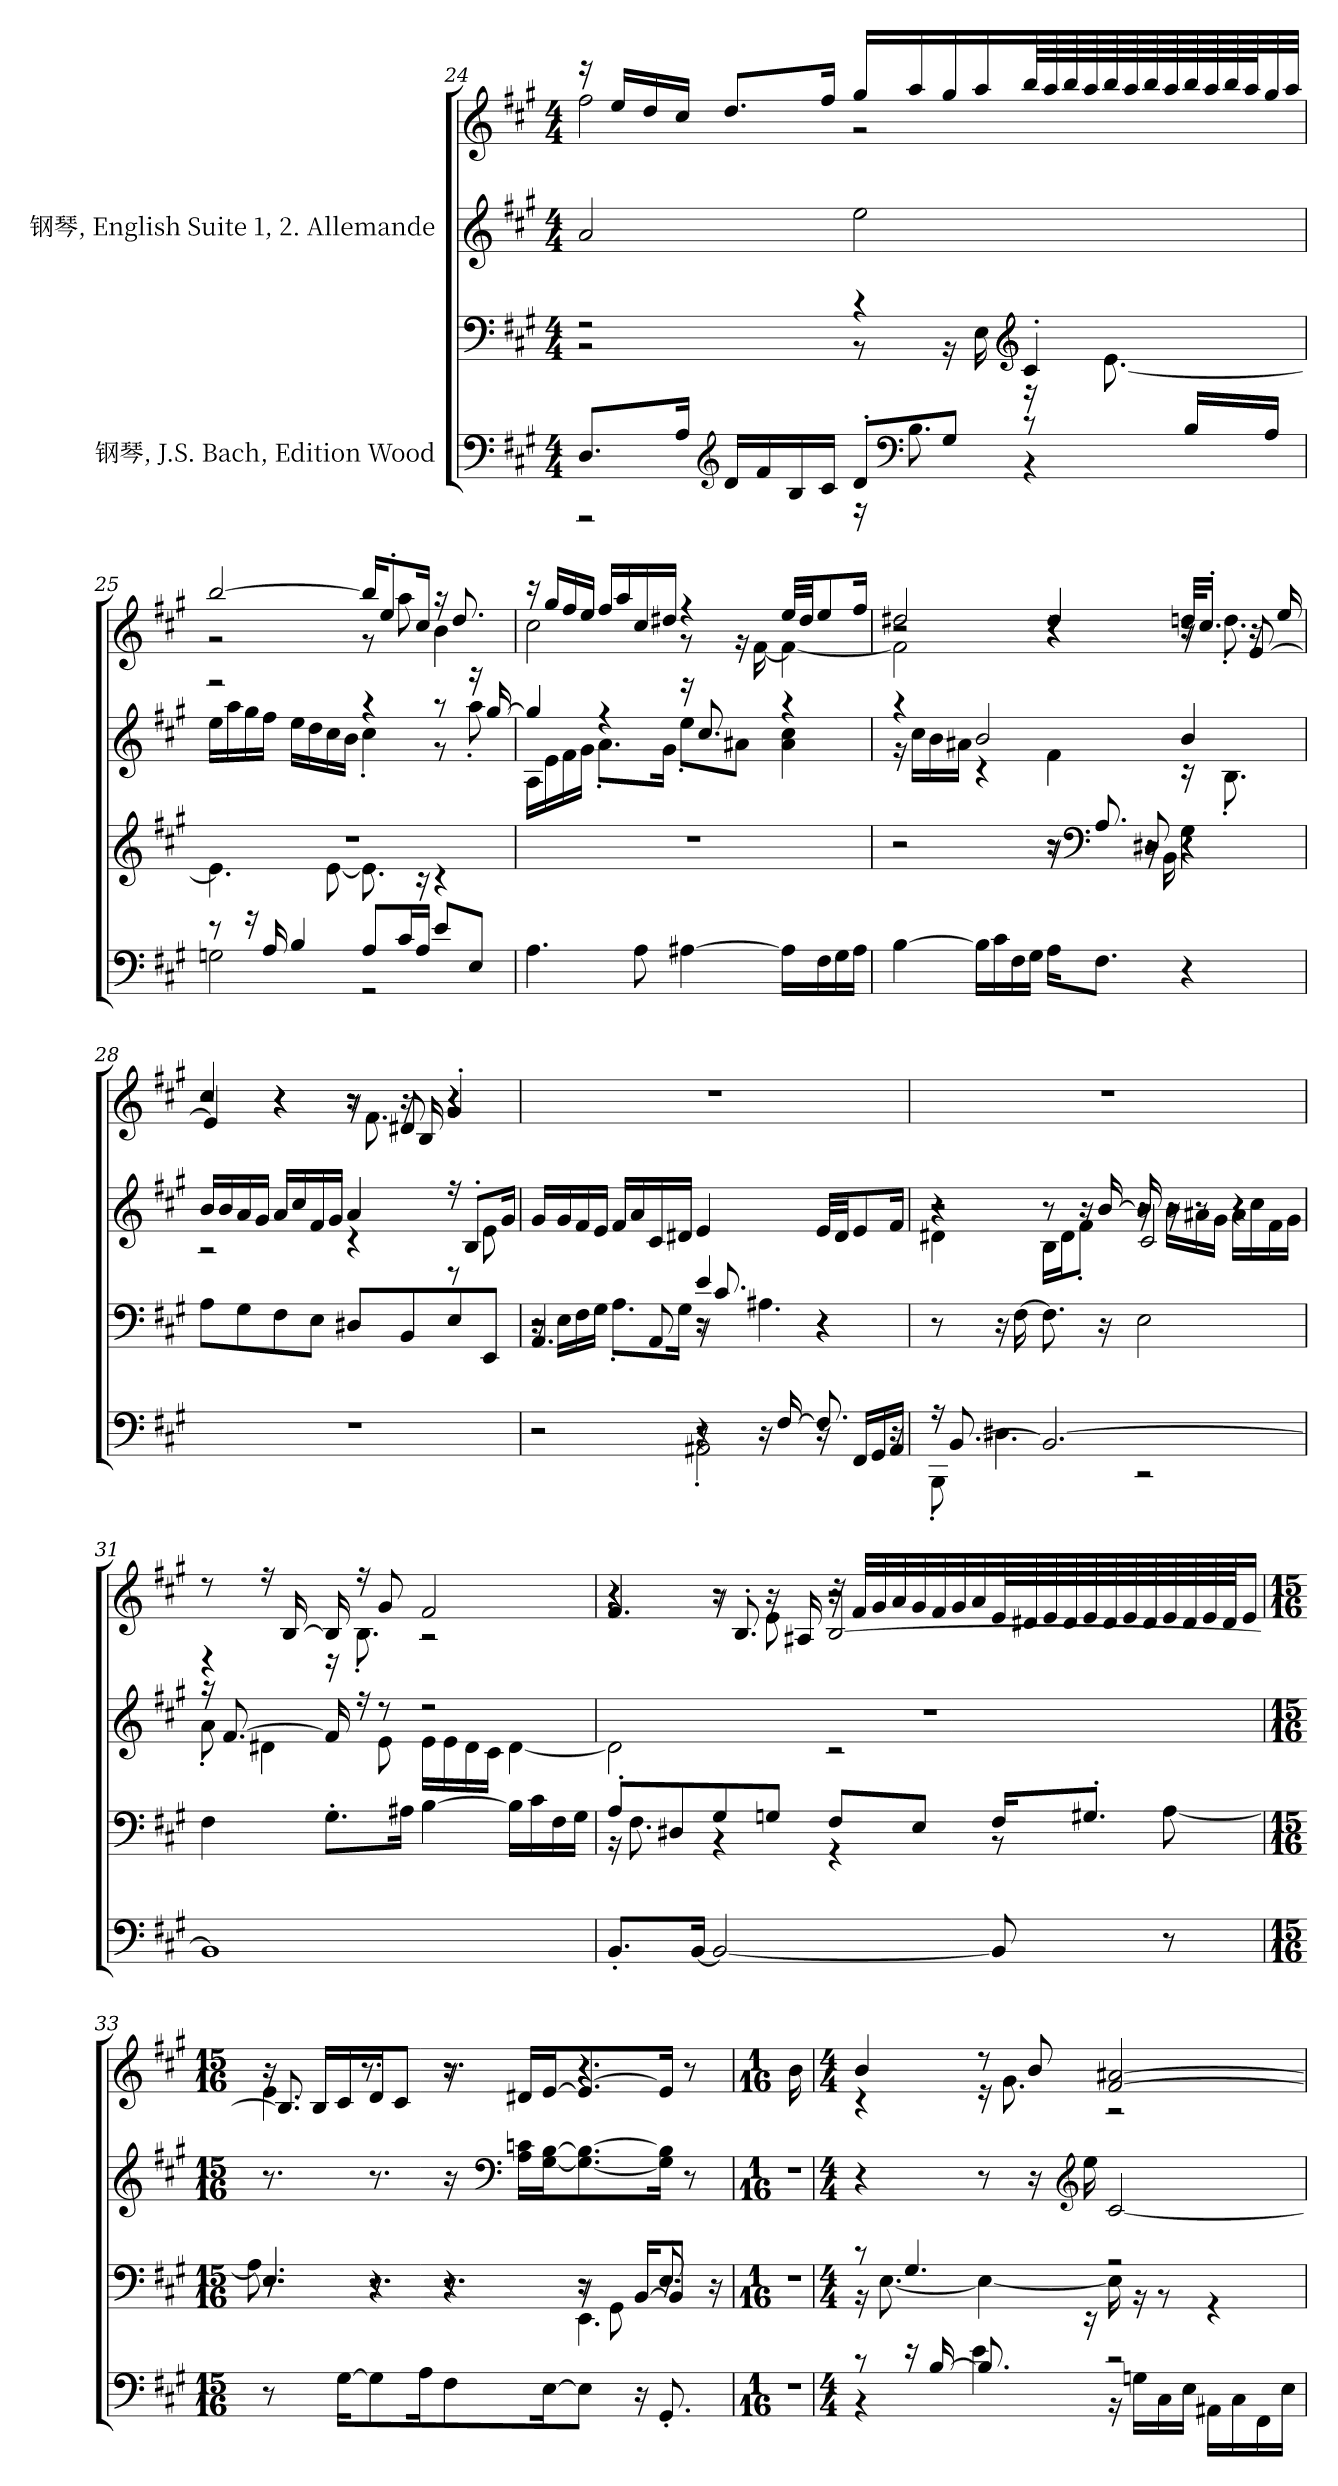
**kern	**kern	**kern	**kern
*part2	*part2	*part1	*part1
*staff4	*staff3	*staff2	*staff1
*I"钢琴, J.S. Bach, Edition Wood	*	*I"钢琴, English Suite 1, 2. Allemande	*
!!LO:PB:g=z
*clefF4	*clefF4	*clefG2	*clefG2
*k[f#c#g#]	*k[f#c#g#]	*k[f#c#g#]	*k[f#c#g#]
*M4/4	*M4/4	*M4/4	*M4/4
=24	=24	=24	=24
*^	*^	*	*^
8.D/L	2r	2r	2r	2a/	16r	2ff#\
.	.	.	.	.	16ee/LL	.
.	.	.	.	.	16dd/	.
16A/Jk	.	.	.	.	16cc#/JJ	.
*clefG2	*	*	*	*	*	*
16d/LL	.	.	.	.	8.dd/L	.
16f#/	.	.	.	.	.	.
16B/	.	.	.	.	.	.
16c#/JJ	.	.	.	.	16ff#/Jk	.
8d'/L	16r	4r	8r	2ee\	16gg#/LL	2r
*clefF4	*	*	*	*	*	*
.	8.B\	.	.	.	16aa/	.
8G#/J	.	.	16r	.	16gg#/	.
.	.	.	16E\	.	16aa/	.
*	*	*clefG2	*	*	*	*
8r	4r	4c#'/	16r	.	64bb/LL	.
.	.	.	.	.	64aa/	.
.	.	.	.	.	64bb/	.
.	.	.	.	.	64aa/	.
.	.	.	[8.e\	.	64bb/	.
.	.	.	.	.	64aa/	.
.	.	.	.	.	64bb/	.
.	.	.	.	.	64aa/	.
16B/LL	.	.	.	.	64bb/	.
.	.	.	.	.	64aa/	.
.	.	.	.	.	64bb/	.
.	.	.	.	.	64aa/J	.
16A/JJ	.	.	.	.	32gg#/	.
.	.	.	.	.	32aa/JJJ	.
!!LO:LB:g=z	!!
=25	=25	=25	=25	=25	=25	=25
*	*	*	*	*^	*	*
8r	2Gn\	1r	4.e\]	2r	16ee\LL	[2bb/	2r
.	.	.	.	.	16aa\	.	.
16r	.	.	.	.	16gg#\	.	.
16A/	.	.	.	.	16ff#\JJ	.	.
4B/	.	.	.	.	16ee\LL	.	.
.	.	.	.	.	16dd\	.	.
.	.	.	[8e\	.	16cc#\	.	.
.	.	.	.	.	16b\JJ	.	.
8A/L	2r	.	8.e\]	4r	4cc#'\	16bb/KL]	8r
.	.	.	.	.	.	8ee'/	.
16c#/L	.	.	.	.	.	.	8aa\
16A/JJ	.	.	16r	.	.	16cc#/Jk	.
8e/L	.	.	4r	8r	8r	16r	4b\
.	.	.	.	.	.	8.dd/	.
8E/J	.	.	.	16r	8aa'\	.	.
.	.	.	.	[16gg#/	.	.	.
*v	*v	*	*	*	*	*	*
*	*v	*v	*	*	*	*
=26	=26	=26	=26	=26	=26
4.A\	1r	4gg#/]	16A\LL	16r	2cc#\
.	.	.	16e\	16gg#/LL	.
.	.	.	16f#\	16ff#/	.
.	.	.	16g#\JJ	16ee/JJ	.
.	.	4r	8.a'\L	16ff#/LL	.
.	.	.	.	16aa/	.
8A\	.	.	.	16cc#/	.
.	.	.	16g#\Jk	16dd#X/JJ	.
[4A#X\	.	16r	8ee'\L	4r	8r
.	.	8.cc#/	.	.	.
.	.	.	8a#X\J	.	16r
.	.	.	.	.	[16f#\
16A#\LL]	.	4r	4a#\ 4cc#\	32ee/LLL	4f#\_
.	.	.	.	32dd#/JJ	.
16F#\	.	.	.	8ee/	.
16G#\	.	.	.	.	.
16A#\JJ	.	.	.	16ff#/Jk	.
!!LO:LB:g=z
=27	=27	=27	=27	=27	=27
*	*^	*	*	*	*^
*	*	*^	*	*	*	*	*
[4B\	2r	2r	2r	4r	16r	2dd#X/	2f#\]	2r
.	.	.	.	.	16cc#\LL	.	.	.
.	.	.	.	.	16b\	.	.	.
.	.	.	.	.	16a#X\JJ	.	.	.
16B\LL]	.	.	.	2b/	4r	.	.	.
16c#\	.	.	.	.	.	.	.	.
16F#\	.	.	.	.	.	.	.	.
16G#\JJ	.	.	.	.	.	.	.	.
16A\KL	16r	8r	8r	.	4f#\	4dd#/	4r	4r
*	*clefF4	*	*	*	*	*	*	*
8.F#\J	8.A/	.	.	.	.	.	.	.
.	.	16r	8D#X/	.	.	.	.	.
.	.	16BB\	.	.	.	.	.	.
4r	4r	4G#\	4r	4b/	16r	32ddn/KLL	16r	8r
.	.	.	.	.	.	16.cc#'/JJ	.	.
.	.	.	.	.	8.B'\	.	8.dd'\	.
.	.	.	.	.	.	16r	.	[8e/
.	.	.	.	.	.	16ee/	.	.
*	*v	*v	*v	*	*	*	*	*
=28	=28	=28	=28	=28	=28	=28
1r	8A\L	16b/LL	2r	4cc#/	2r	4e/]
.	.	16b/	.	.	.	.
.	8G#\	16a/	.	.	.	.
.	.	16g#/JJ	.	.	.	.
.	8F#\	16a/LL	.	4r	.	4r
.	.	16cc#/	.	.	.	.
.	8E\J	16f#/	.	.	.	.
.	.	16g#/JJ	.	.	.	.
.	8D#X/L	4a/	4r	8r	16r	8r
.	.	.	.	.	8.f#\	.
.	8BB/	.	.	16r	.	8d#X/
.	.	.	.	16B/	.	.
.	8E/	16r	8r	4g#'/	4r	4r
.	.	8B'/L	.	.	.	.
.	8EE/J	.	8e\	.	.	.
.	.	16g#/Jk	.	.	.	.
*	*	*v	*v	*	*	*
*	*	*	*v	*v	*v
!!LO:PB:g=z
=29	=29	=29	=29
*^	*^	*	*
*	*^	*	*^	*	*
2r	2r	2r	2r	16r	4.AA/	16g#/LL	1r
.	.	.	.	16E\LL	.	16g#/	.
.	.	.	.	16F#\	.	16f#/	.
.	.	.	.	16G#\JJ	.	16e/JJ	.
.	.	.	.	8.A'\L	.	16f#/LL	.
.	.	.	.	.	.	16a/	.
.	.	.	.	.	8AA/	16c#/	.
.	.	.	.	16G#\Jk	.	16d#X/JJ	.
8r	2AA#X'\	4r	16r	8r	4e/	4e/	.
.	.	.	8.c#/	.	.	.	.
16r	.	.	.	4.A#X\	.	.	.
[16F#/	.	.	.	.	.	.	.
8.F#/]	.	16r	4r	.	4r	32e/LLL	.
.	.	.	.	.	.	32d#/JJ	.
.	.	16FF#/LL	.	.	.	8e/	.
.	.	16GG#/	.	.	.	.	.
16r	.	16AA#/JJ	.	.	.	16f#/Jk	.
*	*v	*v	*	*	*	*	*
*	*	*v	*v	*v	*	*
=30	=30	=30	=30	=30
*	*	*	*^	*
*	*	*	*	*^	*
16r	8BBB'\	8r	4r	4d#X\	2r	1r
[8.BB/	.	.	.	.	.	.
.	4.D#X\	16r	.	.	.	.
.	.	[16F#\	.	.	.	.
2.BB/_	.	8.F#\]	8r	16B\LL	.	.
.	.	.	.	16d#\J	.	.
.	.	.	16r	8f#'\J	.	.
.	.	16r	[16b/	.	.	.
.	2r	2E\	16b/]	16r	2c#/	.
.	.	.	16r	16b\LL	.	.
.	.	.	8r	16a#X\	.	.
.	.	.	.	16g#\JJ	.	.
.	.	.	4r	16a#\LL	.	.
.	.	.	.	16cc#\	.	.
.	.	.	.	16f#\	.	.
.	.	.	.	16g#\JJ	.	.
*v	*v	*	*	*v	*v	*
!!LO:LB:g=z
=31	=31	=31	=31	=31
*	*	*	*	*^
1BB]	4F#\	16r	8a'\	8r	4r
.	.	[8.f#/	.	.	.
.	.	.	4d#X\	16r	.
.	.	.	.	[16B/	.
.	8.G#'\L	16f#/]	.	16B/]	16r
.	.	16r	.	16r	8.B'\
.	.	8r	8e\	8g#/	.
.	16A#X\Jk	.	.	.	.
.	[4B\	2r	16e\LL	2f#/	2r
.	.	.	16e\	.	.
.	.	.	16d#\	.	.
.	.	.	16c#\JJ	.	.
.	16B\LL]	.	[4d#\	.	.
.	16c#\	.	.	.	.
.	16F#\	.	.	.	.
.	16G#\JJ	.	.	.	.
!!LO:LB:g=z
=32	=32	=32	=32	=32	=32
*	*^	*	*	*	*^
8.BB'/L	8A'/L	16r	1r	2d#\]	4.f#/	4r	4r
.	.	8.F#\	.	.	.	.	.
.	8D#X/	.	.	.	.	.	.
[16BB/Jk	.	.	.	.	.	.	.
2BB/_	8G#/	4r	.	.	.	8r	16r
.	.	.	.	.	.	.	8.B'/
.	8Gn/J	.	.	.	16r	8e\	.
.	.	.	.	.	16A#X/	.	.
.	8F#/L	4r	.	2r	32r	2r	[2B/
.	.	.	.	.	32f#/LLL	.	.
.	.	.	.	.	32g#/	.	.
.	.	.	.	.	32a/	.	.
.	8E/J	.	.	.	32g#/	.	.
.	.	.	.	.	32f#/	.	.
.	.	.	.	.	32g#/	.	.
.	.	.	.	.	32a/	.	.
8BB/]	16F#/KL	8r	.	.	64e/L	.	.
.	.	.	.	.	64d#X/	.	.
.	.	.	.	.	64e/	.	.
.	.	.	.	.	64d#/	.	.
.	8.G#X'/J	.	.	.	64e/	.	.
.	.	.	.	.	64d#/	.	.
.	.	.	.	.	64e/	.	.
.	.	.	.	.	64d#/	.	.
8r	.	[8A\	.	.	64e/	.	.
.	.	.	.	.	64d#/	.	.
.	.	.	.	.	64e/	.	.
.	.	.	.	.	64d#/JJ	.	.
.	.	.	.	.	16e/JJ	.	.
*	*v	*v	*	*	*	*	*
*	*	*v	*v	*	*	*
!!LO:PB:g=z	!!	!!
=33	=33	=33	=33	=33	=33
*M15/16	*M15/16	*M15/16	*M15/16	*	*
*	*^	*	*	*	*
*	*	*^	*	*	*	*
*	*	*	*^	*	*	*	*
8r	4.E/	8.A\]	8.r	8.r	8.r	16r	4.e\	8.B/]
.	.	.	.	.	.	16B/LL	.	.
[16G#\KL	.	.	.	.	.	16c#/	.	.
8G#\]	.	4.r	8.r	8.r	8.r	16d/J	.	8.r
.	.	.	.	.	.	8c#/J	.	.
16A\K	.	.	.	.	.	.	.	.
8F#\	4.r	.	8.r	8.r	16r	16r	8.r	8.r
*	*	*	*	*	*clefF4	*	*	*
.	.	.	.	.	16A\ 16cn\LL	16d#X/LL	.	.
[16E\K	.	.	.	.	[16G#\ [16B\J	[16e/J	.	.
8E\J]	.	4.EE\	8r	16r	8.G#\_ 8.B\_	8.e/_	4.r	4.r
.	.	.	.	8GG#\	.	.	.	.
16r	.	.	[16BB/KL	.	.	.	.	.
8.GG#'/	8.E'/	.	8BB/J]	8.r	16G#\] 16B\]Jk	16e/Jk]	.	.
.	.	.	.	.	8r	8r	.	.
.	.	.	16r	.	.	.	.	.
*	*v	*v	*v	*v	*	*v	*v	*v
=34	=34	=34	=34
*M1/16	*M1/16	*M1/16	*M1/16
16r	16r	16r	16b\
!!LO:LB:g=z
=35	=35	=35	=35
*M4/4	*M4/4	*M4/4	*M4/4
*^	*^	*	*^
8r	4r	8r	16r	4r	4b/	4r
.	.	.	[8.E\	.	.	.
16r	.	4.G#/	.	.	.	.
[16B/	.	.	.	.	.	.
8.B/]	4e\	.	4E\_	8r	8r	16r
.	.	.	.	.	.	8.g#\
.	.	.	.	16r	8b/	.
*	*	*	*	*clefG2	*	*
16r	.	.	.	16ee\	.	.
2r	16r	2r	16E\]	[2c#/	[2f#/ [2a#X/	2r
.	16Gn\LL	.	16r	.	.	.
.	16C#\	.	8r	.	.	.
.	16E\JJ	.	.	.	.	.
.	16AA#X\LL	.	4r	.	.	.
.	16C#\	.	.	.	.	.
.	16FF#\	.	.	.	.	.
.	16E\JJ	.	.	.	.	.
*v	*v	*	*	*	*v	*v
*	*v	*v	*	*
=	=	=	=
*-	*-	*-	*-
